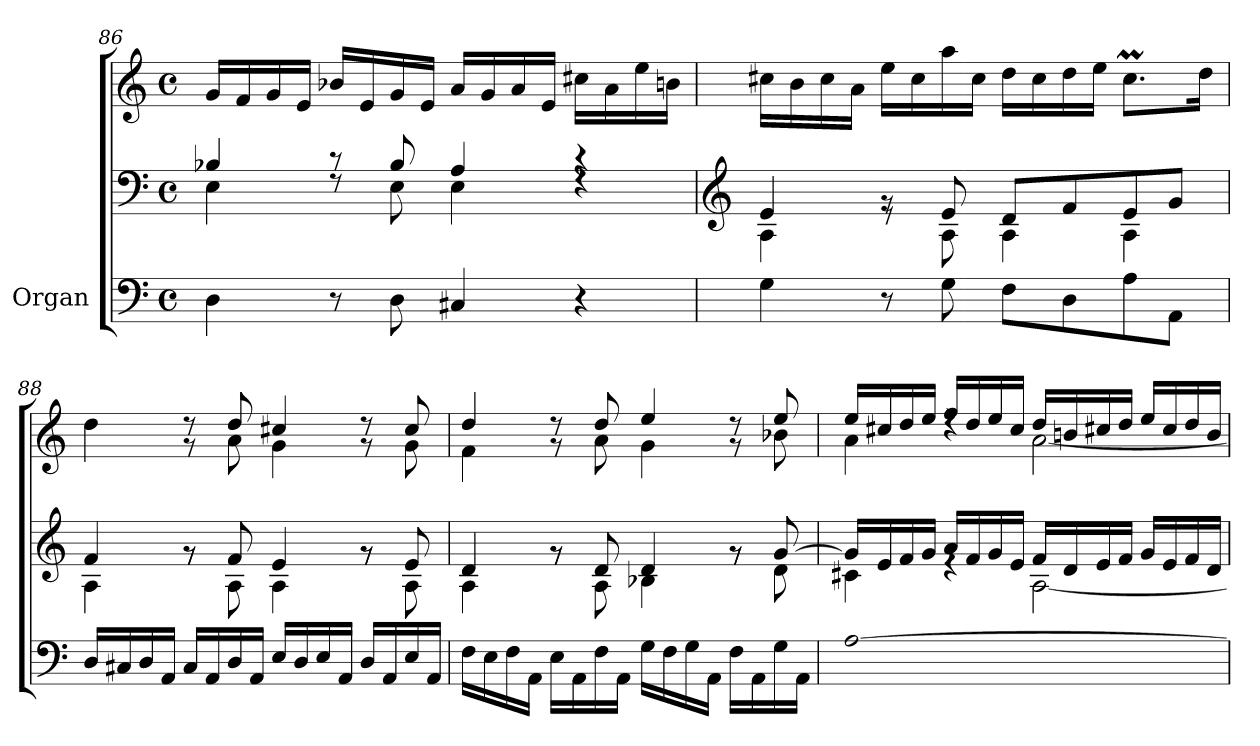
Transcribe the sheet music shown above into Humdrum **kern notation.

**kern	**kern	**kern
*part1	*part1	*part1
*staff3	*staff2	*staff1
*I"Organ	*	*
!!LO:PB:g=z
*clefF4	*clefF4	*clefG2
*k[]	*k[]	*k[]
*M4/4	*M4/4	*M4/4
*met(c)	*met(c)	*met(c)
=86	=86	=86
*	*^	*
4D\	4B-X/	4E\	16g/LL
.	.	.	16f/
.	.	.	16g/
.	.	.	16e/JJ
8r	8r	8rF	16b-X/LL
.	.	.	16e/
8D\	8B-/	8E\	16g/
.	.	.	16e/JJ
4C#X/	4A/	4E\	16a/LL
.	.	.	16g/
.	.	.	16a/
.	.	.	16e/JJ
4r	4r	4rF	16cc#X\LL
.	.	.	16a\
.	.	.	16ee\
.	.	.	16bn\JJ
=87	=87	=87	=87
*	*clefG2	*	*
4G\	4e/	4A\	16cc#X\LL
.	.	.	16b\
.	.	.	16cc#\
.	.	.	16a\JJ
8r	8rg	8re	16ee\LL
.	.	.	16cc#\
8G\	8e/	8A\	16aa\
.	.	.	16cc#\JJ
8F\L	8d/L	4A\	16dd\LL
.	.	.	16cc#\
8D\	8f/	.	16dd\
.	.	.	16ee\JJ
8A\	8e/	4A\	8.cc#m\L
8AA\J	8g/J	.	.
.	.	.	16dd\Jk
=88	=88	=88	=88
*	*	*	*^
16D/LL	4f/	4A\	4dd\	4ryy
16C#X/	.	.	.	.
16D/	.	.	.	.
16AA/JJ	.	.	.	.
16C#/LL	8rg	8rg	8rg	8rdd
16AA/	.	.	.	.
16D/	8f/	8A\	8dd/	8a\
16AA/JJ	.	.	.	.
16E/LL	4e/	4A\	4cc#X/	4g\
16D/	.	.	.	.
16E/	.	.	.	.
16AA/JJ	.	.	.	.
16D/LL	8rg	8rg	8rg	8rdd
16AA/	.	.	.	.
16E/	8e/	8A\	8cc#/	8g\
16AA/JJ	.	.	.	.
=89	=89	=89	=89	=89
16F\LL	4d/	4A\	4dd/	4f\
16E\	.	.	.	.
16F\	.	.	.	.
16AA\JJ	.	.	.	.
16E\LL	8rg	8rg	8rg	8rdd
16AA\	.	.	.	.
16F\	8d/	8A\	8dd/	8a\
16AA\JJ	.	.	.	.
16G\LL	4d/	4B-X\	4ee/	4g\
16F\	.	.	.	.
16G\	.	.	.	.
16AA\JJ	.	.	.	.
16F\LL	8rg	8rg	8rg	8rdd
16AA\	.	.	.	.
16G\	[8g/	8d\	8ee/	8b-X\
16AA\JJ	.	.	.	.
!!LO:PB:g=z	!!
=90	=90	=90	=90	=90
!LO:N:head=open	!	!	!	!
[1A	16g/LL]	4c#X\	16ee/LL	4a\
.	16e/	.	16cc#X/	.
.	16f/	.	16dd/	.
.	16g/JJ	.	16ee/JJ	.
.	16a/LL	4re	16ff/LL	4rdd
.	16f/	.	16dd/	.
.	16g/	.	16ee/	.
.	16e/JJ	.	16cc#/JJ	.
.	16f/LL	[2A\	16dd/LL	[2a\
.	16d/	.	16bn/	.
.	16e/	.	16cc#X/	.
.	16f/JJ	.	16dd/JJ	.
.	16g/LL	.	16ee/LL	.
.	16e/	.	16cc#/	.
.	16f/	.	16dd/	.
.	16d/JJ	.	16b/JJ	.
*	*v	*v	*	*
*	*	*v	*v
=	=	=
*-	*-	*-
